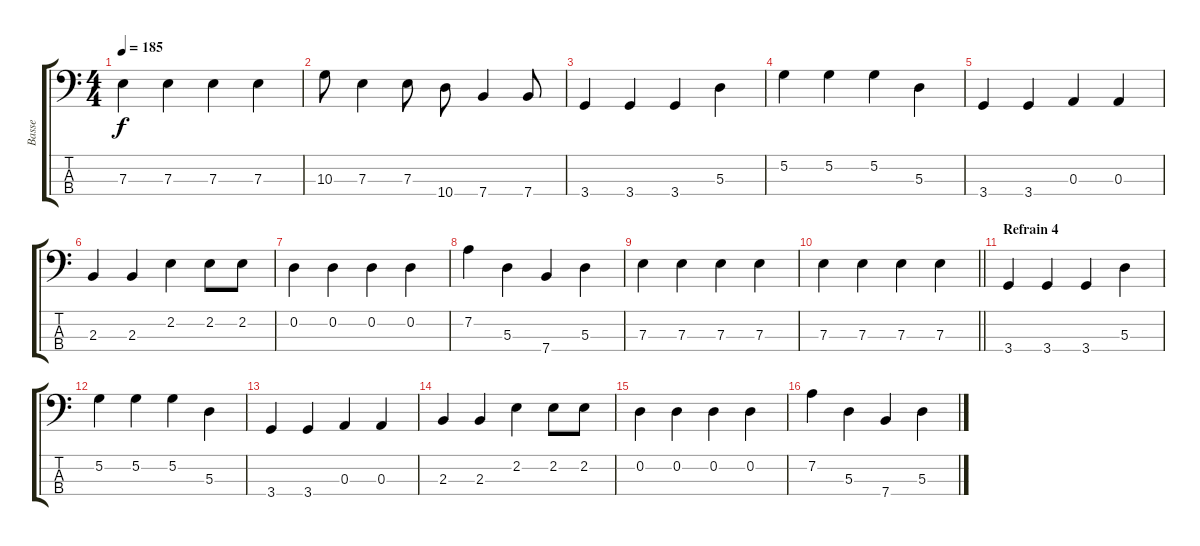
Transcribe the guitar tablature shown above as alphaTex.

\track ("Basse" "Basse") {instrument electricbassfinger}
\staff {score tabs}
\tuning (G2 D2 A1 E1) {hide}
\ts (4 4)
\tempo 185
\clef f4
\ks c
7.3.4{dy f} 7.3.4 7.3.4 7.3.4 |
10.3.8 7.3.4 7.3.8 10.4.8 7.4.4 7.4.8 |
3.4.4 3.4.4 3.4.4 5.3.4 |
5.2.4 5.2.4 5.2.4 5.3.4 |
3.4.4 3.4.4 0.3.4 0.3.4 |
2.3.4 2.3.4 2.2.4 2.2.8 2.2.8 |
0.2.4 0.2.4 0.2.4 0.2.4 |
7.2.4 5.3.4 7.4.4 5.3.4 |
7.3.4 7.3.4 7.3.4 7.3.4 |
\barLineRight lightlight
7.3.4 7.3.4 7.3.4 7.3.4 |
\section ("" "Refrain 4")
3.4.4 3.4.4 3.4.4 5.3.4 |
5.2.4 5.2.4 5.2.4 5.3.4 |
3.4.4 3.4.4 0.3.4 0.3.4 |
2.3.4 2.3.4 2.2.4 2.2.8 2.2.8 |
0.2.4 0.2.4 0.2.4 0.2.4 |
7.2.4 5.3.4 7.4.4 5.3.4
